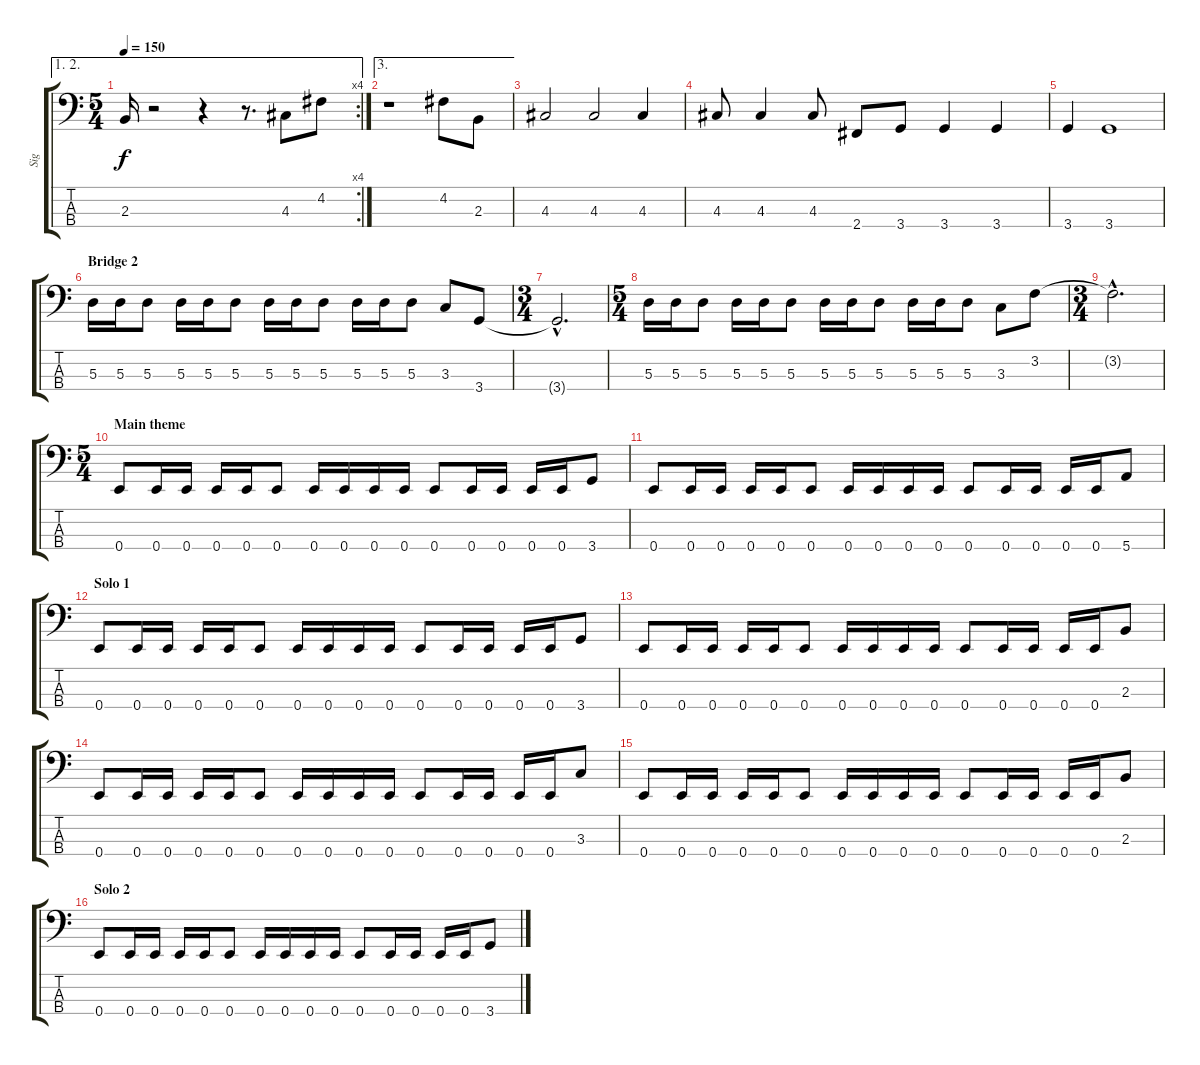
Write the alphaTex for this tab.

\track ("Sig" "Sig") {instrument electricbassfinger}
\staff {score tabs}
\tuning (G2 D2 A1 E1) {hide}
\ae (1 2)
\rc 4
\ts (5 4)
\tempo 150
\clef f4
\ks c
2.3.16{dy f} r.2 r.4 r.8{d} 4.3.8 4.2.8 |
\ae 3
r.1 4.2.8 2.3.8 |
4.3.2 4.3.2 4.3.4 |
4.3.8 4.3.4 4.3.8 2.4.8 3.4.8 3.4.4 3.4.4 |
3.4.4 3.4.1 |
\section ("" "Bridge 2")
5.3.16 5.3.16 5.3.8 5.3.16 5.3.16 5.3.8 5.3.16 5.3.16 5.3.8 5.3.16 5.3.16 5.3.8 3.3.8 3.4.8 |
\ts (3 4)
3.4{hac t}.2{d} |
\ts (5 4)
5.3.16 5.3.16 5.3.8 5.3.16 5.3.16 5.3.8 5.3.16 5.3.16 5.3.8 5.3.16 5.3.16 5.3.8 3.3.8 3.2.8 |
\ts (3 4)
3.2{hac t}.2{d} |
\ts (5 4)
\section ("" "Main theme")
0.4.8 0.4.16 0.4.16 0.4.16 0.4.16 0.4.8 0.4.16 0.4.16 0.4.16 0.4.16 0.4.8 0.4.16 0.4.16 0.4.16 0.4.16 3.4.8 |
0.4.8 0.4.16 0.4.16 0.4.16 0.4.16 0.4.8 0.4.16 0.4.16 0.4.16 0.4.16 0.4.8 0.4.16 0.4.16 0.4.16 0.4.16 5.4.8 |
\section ("" "Solo 1")
0.4.8 0.4.16 0.4.16 0.4.16 0.4.16 0.4.8 0.4.16 0.4.16 0.4.16 0.4.16 0.4.8 0.4.16 0.4.16 0.4.16 0.4.16 3.4.8 |
0.4.8 0.4.16 0.4.16 0.4.16 0.4.16 0.4.8 0.4.16 0.4.16 0.4.16 0.4.16 0.4.8 0.4.16 0.4.16 0.4.16 0.4.16 2.3.8 |
0.4.8 0.4.16 0.4.16 0.4.16 0.4.16 0.4.8 0.4.16 0.4.16 0.4.16 0.4.16 0.4.8 0.4.16 0.4.16 0.4.16 0.4.16 3.3.8 |
0.4.8 0.4.16 0.4.16 0.4.16 0.4.16 0.4.8 0.4.16 0.4.16 0.4.16 0.4.16 0.4.8 0.4.16 0.4.16 0.4.16 0.4.16 2.3.8 |
\section ("" "Solo 2")
0.4.8 0.4.16 0.4.16 0.4.16 0.4.16 0.4.8 0.4.16 0.4.16 0.4.16 0.4.16 0.4.8 0.4.16 0.4.16 0.4.16 0.4.16 3.4.8
